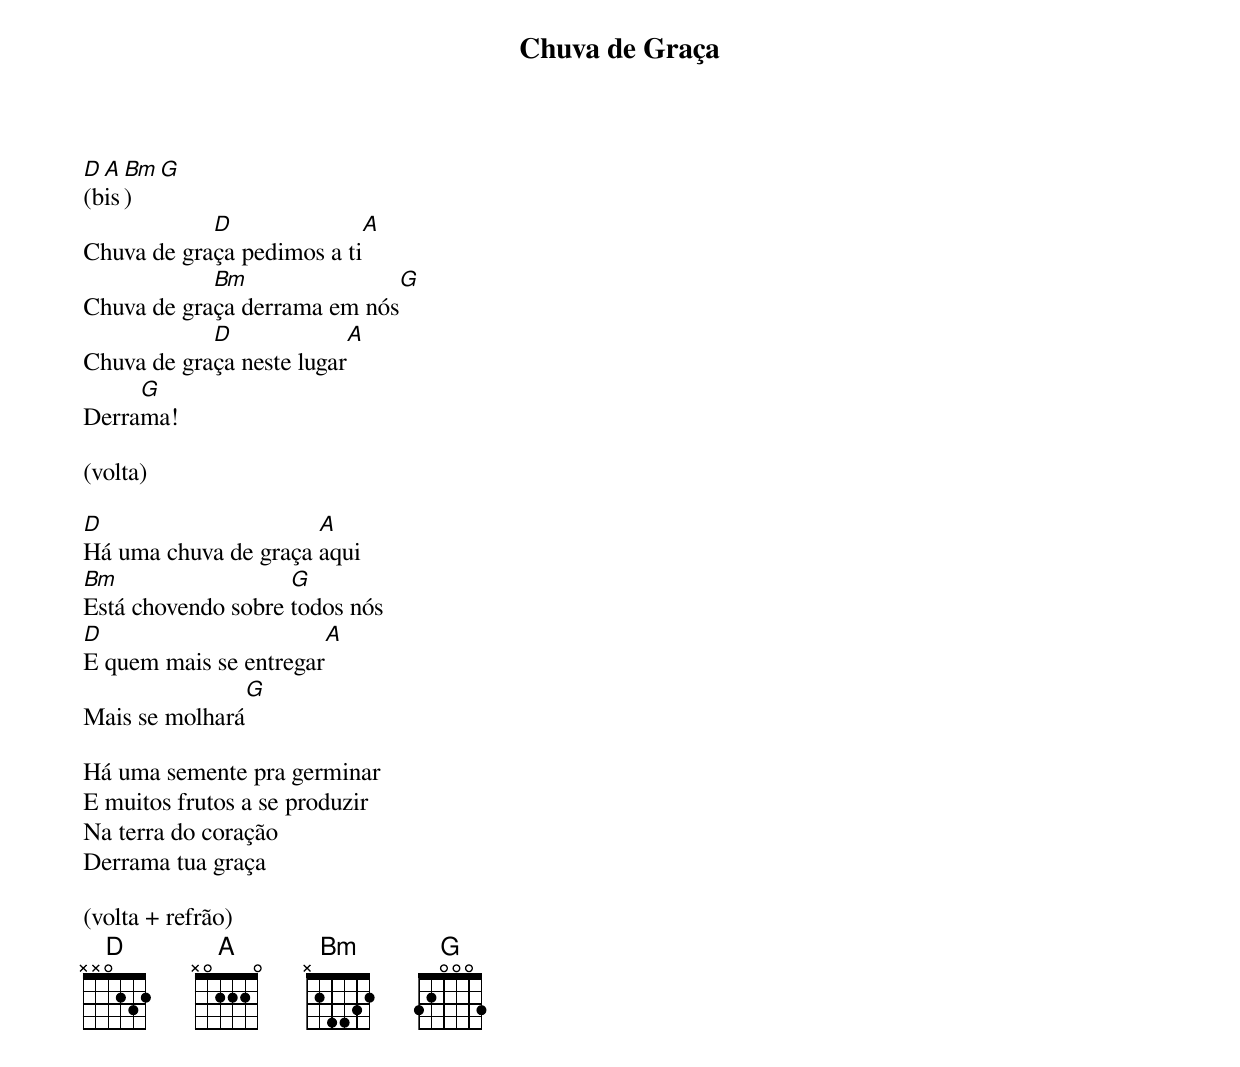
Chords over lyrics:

Chuva de Graça

D A Bm G
(bis)
            D              A
Chuva de graça pedimos a ti
            Bm               G
Chuva de graça derrama em nós
            D             A
Chuva de graça neste lugar
     G
Derrama!

(volta)

D                     A
Há uma chuva de graça aqui
Bm                  G
Está chovendo sobre todos nós
D                      A
E quem mais se entregar
               G
Mais se molhará

Há uma semente pra germinar
E muitos frutos a se produzir
Na terra do coração
Derrama tua graça

(volta + refrão)
